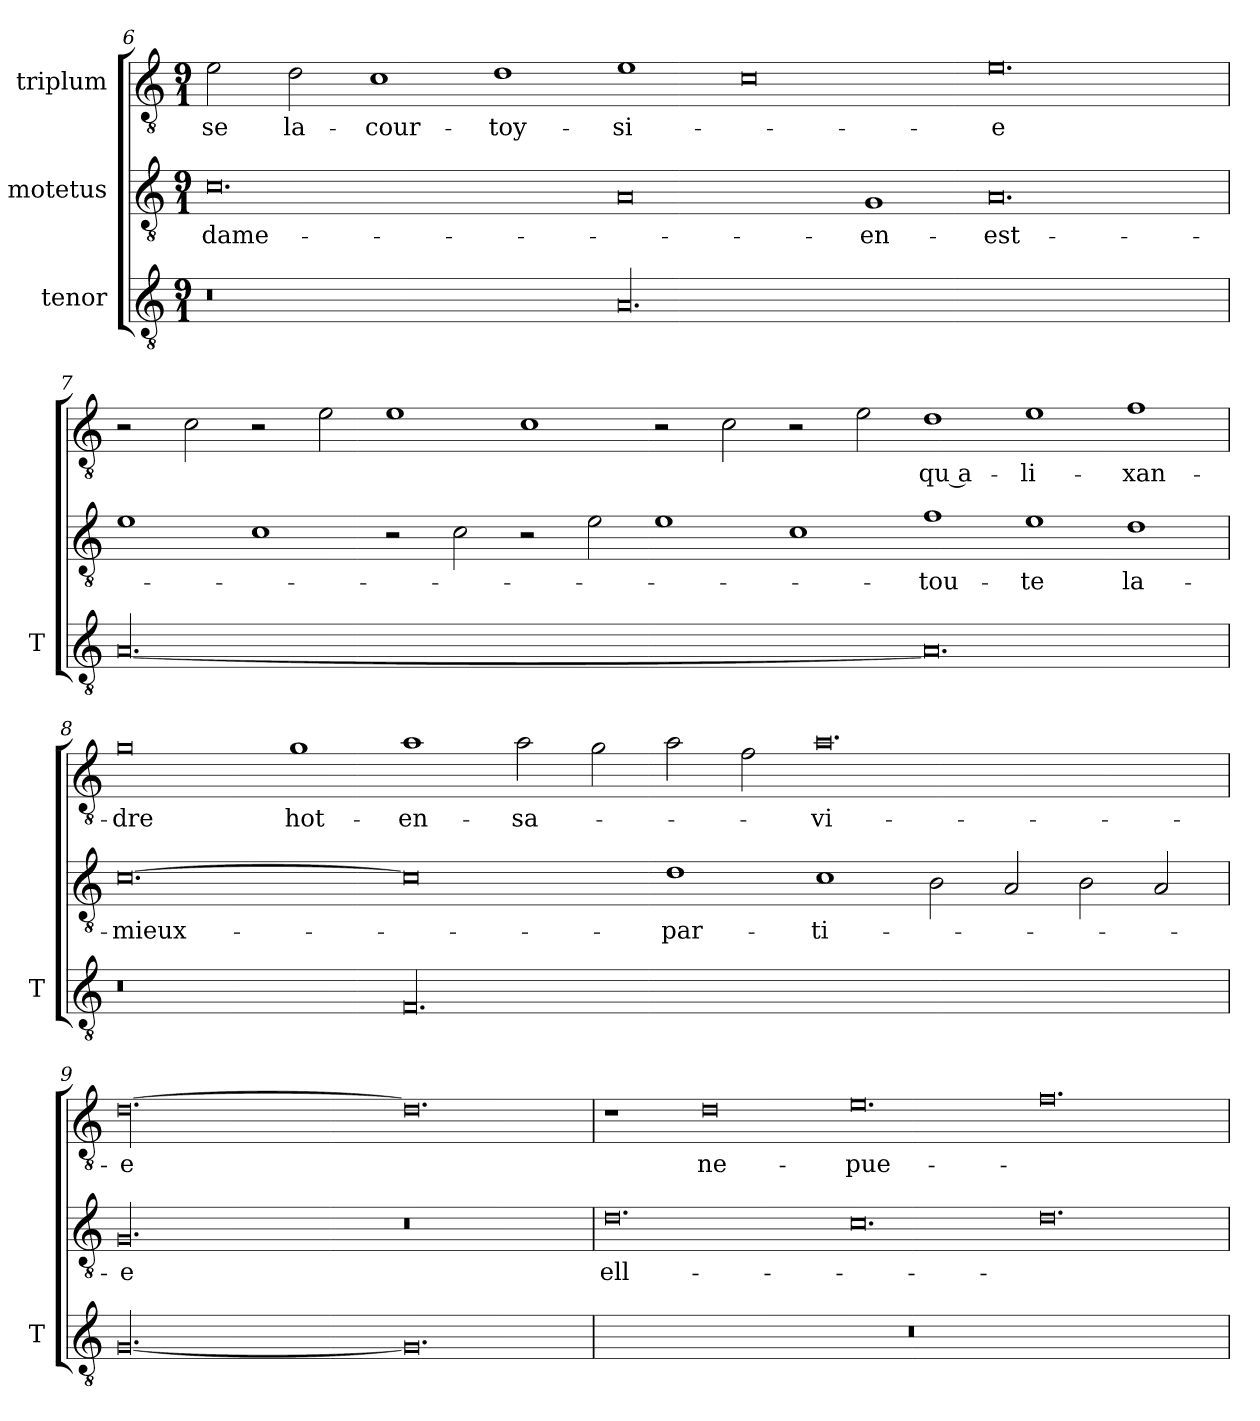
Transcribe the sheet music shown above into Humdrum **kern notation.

**kern	**kern	**text	**kern	**text
*part3	*part2	*part2	*part1	*part1
*staff3	*staff2	*staff2	*staff1	*staff1
*I"tenor	*I"motetus	*	*I"triplum	*
*I'T	*	*	*	*
*clefGv2	*clefGv2	*	*clefGv2	*
*k[]	*k[]	*	*k[]	*
*C:	*C:	*	*C:	*
*M9/1	*M9/1	*	*M9/1	*
=6	=6	=6	=6	=6
0.r	0.c\	dame-	2e\	-se
.	.	.	2d\	la-
.	.	.	1c\	cour-
.	.	.	1d\	toy-
00.A/	0A/	.	1e\	-si-
.	.	.	0c\	.
.	1G/	en-	.	.
.	0.A/	est-	0.e\	-e
!!LO:PB:g=z
=7	=7	=7	=7	=7
[00.A/	1e\	.	2r	.
.	.	.	2c\	.
.	1c\	.	2r	.
.	.	.	2e\	.
.	2r	.	1e\	.
.	2c\	.	.	.
.	2r	.	1c\	.
.	2e\	.	.	.
.	1e\	.	2r	.
.	.	.	2c\	.
.	1c\	.	2r	.
.	.	.	2e\	.
0.A/]	1f\	tou-	1d\	qu a-
.	1e\	-te	1e\	-li-
.	1d\	la-	1f\	-xan-
!!LO:LB:g=z
=8	=8	=8	=8	=8
0.r	[0.c\	mieux-	0g\	-dre
.	.	.	1g\	hot-
00.F/	0c\]	.	1a\	en-
.	.	.	2a\	sa-
.	.	.	2g\	.
.	1d\	par-	2a\	.
.	.	.	2f\	.
.	1c\	-ti-	0.a\	vi-
.	2B\	.	.	.
.	2A/	.	.	.
.	2B\	.	.	.
.	2A/	.	.	.
=9	=9	=9	=9	=9
[00.G/	00.G/	-e	[00.d\	-e
0.G/]	0.r	.	0.d\]	.
=10	=10	=10	=10	=10
1%9r	0.d\	ell-	1r	.
.	.	.	0d\	ne-
.	0.c\	.	0.e\	pue-
.	0.d\	.	0.f\	.
=	=	=	=	=
*-	*-	*-	*-	*-
